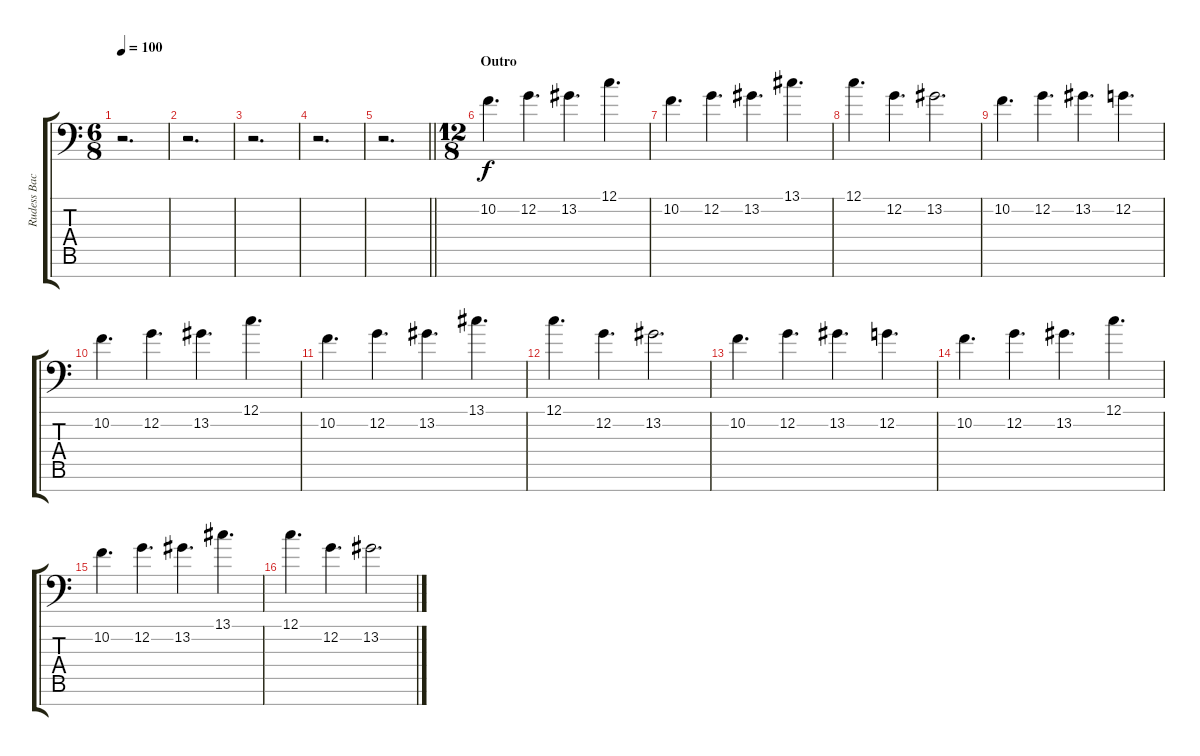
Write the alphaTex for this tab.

\track ("Rudess Backup" "Rudess Bac") {instrument acousticgrandpiano}
\staff {score tabs}
\tuning (C4 G3 Eb3 Bb2 F2 C2 C-1) {hide}
\ts (6 8)
\tempo 100
\clef f4
\ks c
r.2{d dy f} |
r.2{d} |
r.2{d} |
r.2{d} |
\barLineRight lightlight
r.2{d} |
\ts (12 8)
\section ("" "Outro")
10.2.4{d volume 16 instrument tubularbells} 12.2.4{d} 13.2.4{d} 12.1.4{d} |
10.2.4{d} 12.2.4{d} 13.2.4{d} 13.1.4{d} |
12.1.4{d} 12.2.4{d} 13.2.2{d} |
10.2.4{d} 12.2.4{d} 13.2.4{d} 12.2.4{d} |
10.2.4{d} 12.2.4{d} 13.2.4{d} 12.1.4{d} |
10.2.4{d} 12.2.4{d} 13.2.4{d} 13.1.4{d} |
12.1.4{d} 12.2.4{d} 13.2.2{d} |
10.2.4{d} 12.2.4{d} 13.2.4{d} 12.2.4{d} |
10.2.4{d} 12.2.4{d} 13.2.4{d} 12.1.4{d} |
10.2.4{d} 12.2.4{d} 13.2.4{d} 13.1.4{d} |
12.1.4{d} 12.2.4{d} 13.2.2{d}
